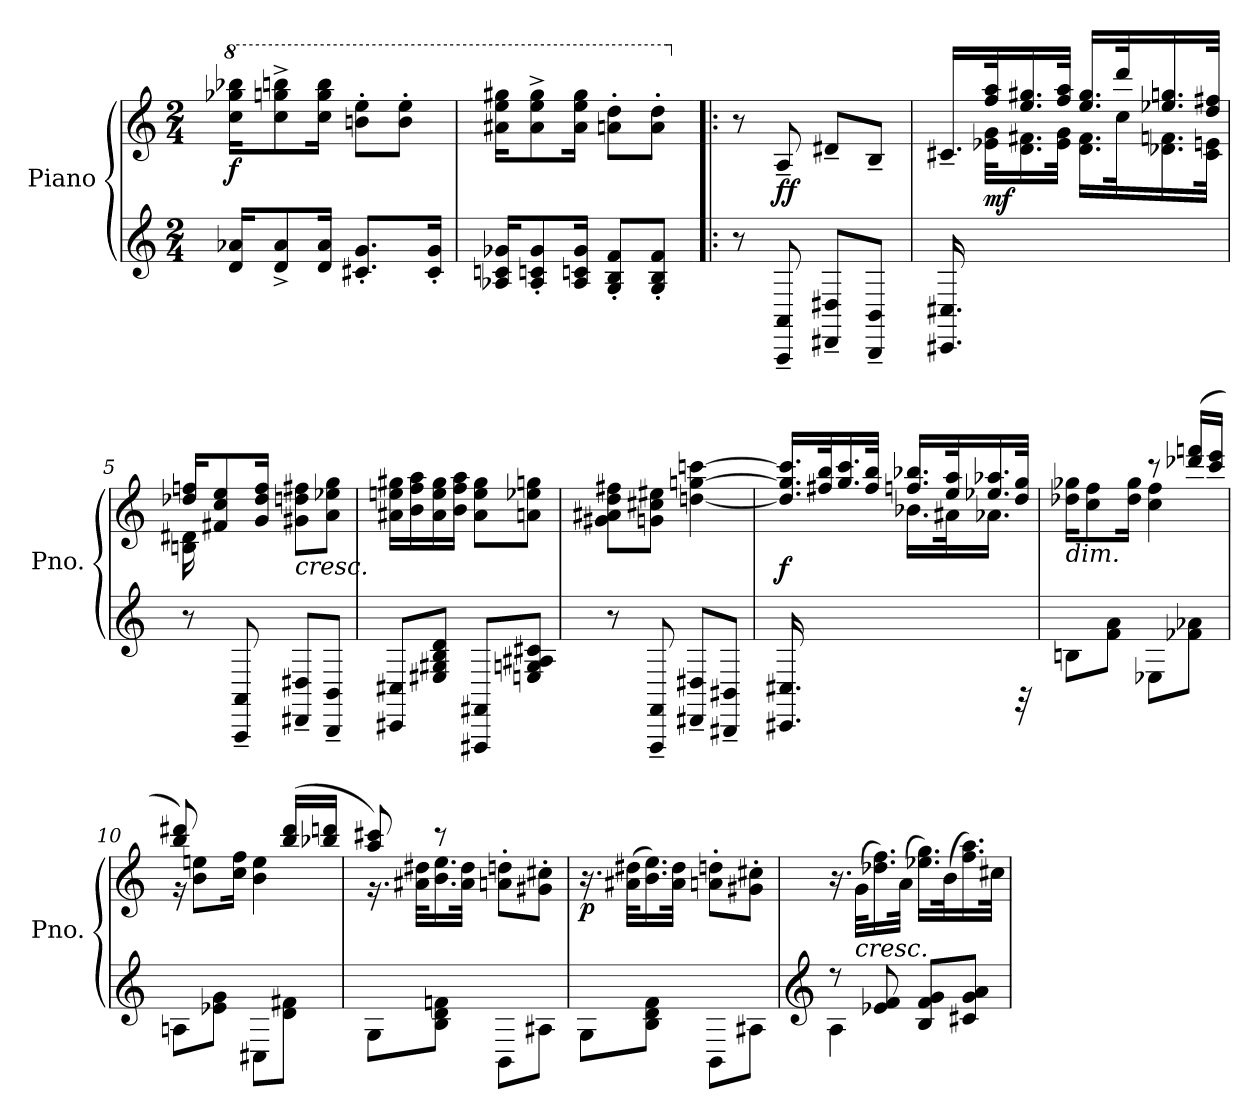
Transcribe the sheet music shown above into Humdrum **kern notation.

**kern	**kern	**dynam
*part1	*part1	*part1
*staff2	*staff1	*staff1/2
*I"Piano	*	*
*I'Pno.	*	*
*clefG2	*clefG2	*
*k[]	*k[]	*
*M2/4	*M2/4	*
*MM80	*MM80	*
*	*8va	*
=1	=1	=1
!	!	!LO:DY:b
16d/ 16a-X/KL	16ccc\ 16ggg-X\ 16bbb-X\KL	f
8d/^ 8a-/^	8ccc\^ 8gggn\^ 8bbbn\^	.
16d/ 16a-/Jk	16ccc\ 16ggg\ 16bbb\Jk	.
8.c#X/' 8.g/'L	8bbn\' 8eee\'L	.
.	8bb\' 8eee\'J	.
16c#/' 16g/'Jk	.	.
=2	=2	=2
16A-X/ 16cn/ 16g-X/KL	16aa#X\ 16eee\ 16ggg#X\KL	.
8A-/' 8cn/' 8g-/'	8aa#\^ 8eee\^ 8ggg#\^	.
16A-/ 16cn/ 16g-/Jk	16aa#\ 16eee\ 16ggg#\Jk	.
8G/' 8B/' 8f/'L	8aan\' 8ddd\'L	.
8G/' 8B/' 8f/'J	8aa\' 8ddd\'J	.
=3!|:	=3!|:	=3!|:
*	*X8va	*
8r	8r	.
!	!	!LO:DY:b
8AAA/~ 8AA/~	8A~/	ff
8DD#X/~ 8D#X/~L	8d#X~/L	.
8BBB/~ 8BB/~J	8B~/J	.
=4	=4	=4
*	*^	*
16.CC#X/ 16.C#X/	16.c#X~/LL	16.ryy	.
!	!	!	!LO:DY:b
32ryy	32ff/ 32aa/K	32e-X\ 32g\KLL	mf
8ryy	16.ee/ 16.gg#X/	16.d\ 16.f#X\	.
.	32ff/ 32aa/JJk	32e-\ 32g\JJk	.
4ryy	16.ee/ 16.gg#/LL	16.d\ 16.f#\LL	.
.	32ddd/K	32cc\K	.
.	16.ee-X/ 16.ggn/	16.d-X\ 16.fn\	.
.	32dd/ 32ff#X/JJk	32c#\ 32en\JJk	.
!!LO:LB:g=z	!!
=5	=5	=5	=5
8r	16dd-X/ 16ffn/KL	16Bn\ 16d#X\	.
.	8f#X/ 8cc/ 8ee/	4..ryy	.
8AAA/~ 8AA/~	.	.	.
.	16g/ 16dd-/ 16ff/Jk	.	.
!	!LO:TX:b:i:t=cresc.	!	!
8DD#X/~ 8D#X/~L	8g#X\ 8ddn\ 8ff#X\L	.	.
8BBB/~ 8BB/~J	8a\ 8ee-X\ 8gg\J	.	.
*	*v	*v	*
=6	=6	=6
8CC#X/ 8C#X/L	16a#X\ 16een\ 16gg#X\LL	.
.	16b\ 16ff\ 16aa\	.
8E#X/ 8G#X/ 8B/ 8d/J	16a#\ 16ee\ 16gg#\	.
.	16b\ 16ff\ 16aa\JJ	.
8FFF#X/ 8FF#X/L	8a#\ 8ee\ 8gg#\L	.
8En/ 8Gn/ 8A#X/ 8c#X/J	8an\ 8ee-X\ 8ggn\J	.
=7	=7	=7
8r	8g#X\ 8a#X\ 8dd\ 8ff#X\L	.
8FFF/~ 8FF/~	8gn\ 8cc#X\ 8ee#X\J	.
8DD#X/~ 8D#X/~L	[4ddn\ [4ggn\ [4cccn\	.
8BBB#X/~ 8BB#X/~J	.	.
=8	=8	=8
*	*^	*
!	!	!	!LO:DY:b
16.CC#X/ 16.C#X/LL	16.dd/] 16.gg/] 16.ccc/]LL	16.ryy	f
4.ryy	32ff#X/ 32bb/K	32b\K	.
.	16.gg/ 16.ccc/	16.cc\	.
.	32ff#/ 32bb/JJk	32b\JJk	.
.	16.ffn/ 16.bb-X/LL	16.b-X\LL	.
.	32ee/ 32aa/K	32a#X\K	.
.	16.ee-X/ 16.aa-X/	16.a-X\JJ	.
32rGG	32dd/ 32gg/JJk	32ryy	.
!!LO:LB:g=z	!!
=9	=9	=9	=9
!	!LO:TX:b:i:t=dim.	!	!
8Bn\L	16dd-X\ 16gg-X\KL	4ryy	.
.	8cc\ 8ff\	.	.
8f\ 8a\J	.	.	.
.	16dd-\ 16gg-\Jk	.	.
8E-X\L	8r	4cc\ 4ff\	.
8f-X\ 8a-X\J	(>16ddd-X/ 16fffn/LL	.	.
.	16ccc/ 16eee/JJ	.	.
=10	=10	=10	=10
8An\L	8bb/ 8ddd#X/)	16r	.
.	.	8b\ 8een\L	.
8e-X\ 8g\J	8ryy	.	.
.	.	16cc\ 16ff\Jk	.
8C#X\L	8ryy	4b\ 4ee\	.
8d\ 8f#X\J	(>16bb/ 16ddd#/LL	.	.
.	16bb-X/ 16dddn/JJ	.	.
=11	=11	=11	=11
8G\L	8aa/ 8ccc#X/)	16.r	.
.	.	32a#X\ 32dd#X\KLL	.
8B\ 8d\ 8fn\J	8r	16.b\ 16.ee\	.
.	.	32a#\ 32dd#\JJk	.
8BB\L	8an\' 8ddn\'L	4ryy	.
8A#X\J	8g#X\' 8cc#X\'J	.	.
=12	=12	=12	=12
!	!	!	!LO:DY:b
8G\L	16.r	16.ryy	p
.	32ryy	(>32a#X\ 32dd#X\KLL	.
8B\ 8d\ 8f\J	8ryy	16.b\ 16.ee\)	.
.	.	32a#\ 32dd#\JJk	.
8BB\L	8an\' 8ddn\'L	4ryy	.
8A#X\J	8g#X\' 8cc#X\'J	.	.
*	*v	*v	*
!!LO:LB:g=z
=13	=13	=13
*clefG2	*	*
*^	*	*
8r	4A\	16.r	.
!	!	!LO:TX:b:i:t=cresc.	!
.	.	(>32g\KLL	.
8e-X/ 8f/	.	16.dd-X\ 16.ff\)	.
.	.	(>32a\JJk	.
8B/ 8f/ 8g/L	4ryy	16.ee-X\ 16.gg\LL)	.
.	.	(>32b\K	.
8c#X/ 8g/ 8a/J	.	16.ff\ 16.aa\)	.
.	.	32cc#X\JJk	.
*v	*v	*	*
=	=	=
*-	*-	*-
